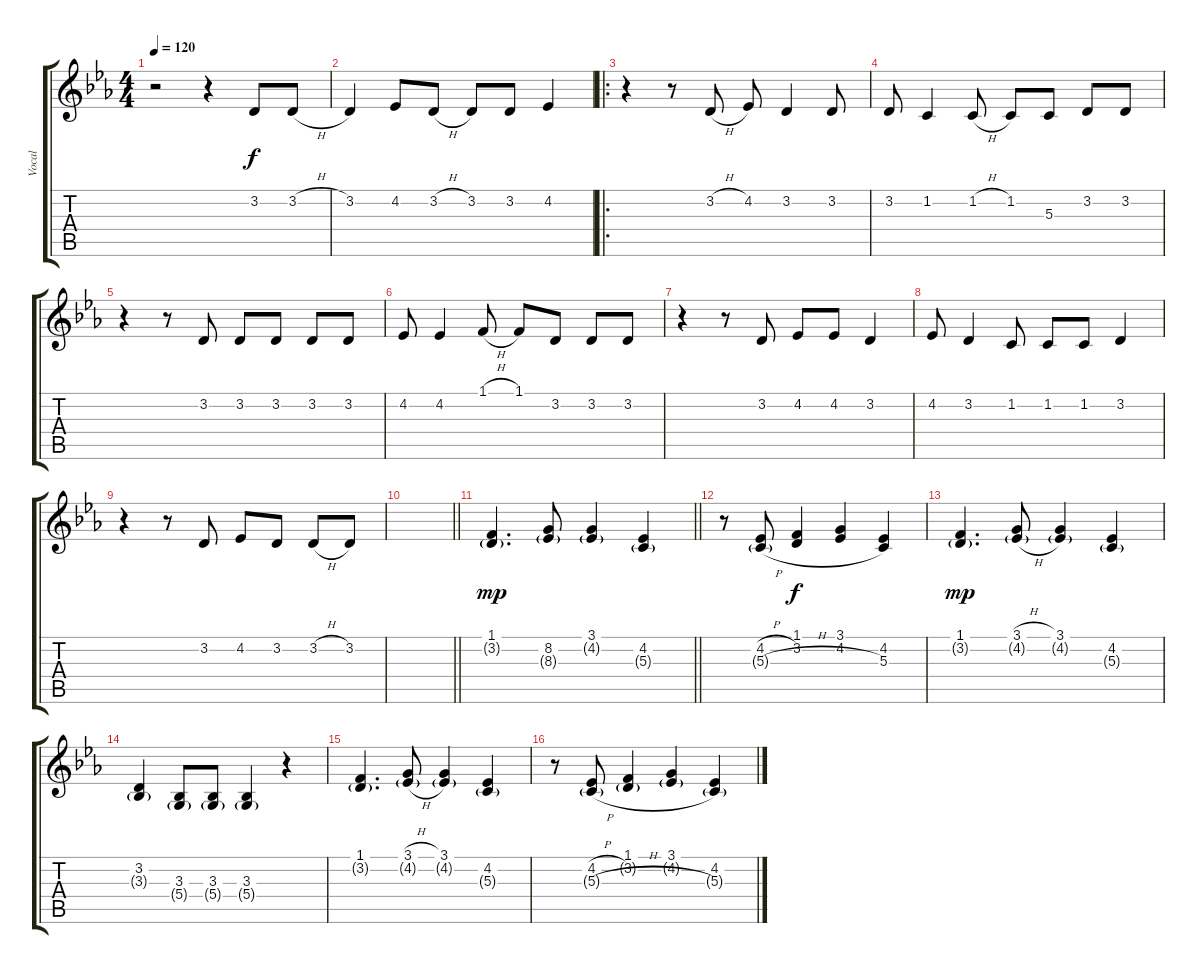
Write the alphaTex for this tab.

\track ("Vocal" "Vocal") {instrument violin}
\staff {score tabs}
\tuning (E4 B3 G3 D3 A2 E2) {hide}
\ts (4 4)
\tempo 120
\clef g2
\ks eb
r.2{dy f} r.4 3.2.8 3.2{h}.8 |
3.2.4 4.2.8 3.2{h}.8 3.2.8 3.2.8 4.2.4 |
\ro
r.4 r.8 3.2{h}.8 4.2.8 3.2.4 3.2.8 |
3.2.8 1.2.4 1.2{h}.8 1.2.8 5.3.8 3.2.8 3.2.8 |
r.4 r.8 3.2.8 3.2.8 3.2.8 3.2.8 3.2.8 |
4.2.8 4.2.4 1.1{h}.8 1.1.8 3.2.8 3.2.8 3.2.8 |
r.4 r.8 3.2.8 4.2.8 4.2.8 3.2.4 |
4.2.8 3.2.4 1.2.8 1.2.8 1.2.8 3.2.4 |
r.4 r.8 3.2.8 4.2.8 3.2.8 3.2{h}.8 3.2.8 |
\barLineRight lightlight
|
\barLineRight lightlight
(1.1 3.2{g}).4{d dy mp} (8.2 8.3{g}).8 (3.1 4.2{g}).4 (4.2 5.3{g}).4 |
r.8 (4.2{h} 5.3{h g}).8 (1.1 3.2).4{dy f} (3.1 4.2).4 (4.2 5.3).4 |
(1.1 3.2{g}).4{d dy mp} (3.1{h} 4.2{h g}).8 (3.1 4.2{g}).4 (4.2 5.3{g}).4 |
(3.2 3.3{g}).4 (3.3 5.4{g}).8 (3.3 5.4{g}).8 (3.3 5.4{g}).4 r.4 |
(1.1 3.2{g}).4{d} (3.1{h} 4.2{h g}).8 (3.1 4.2{g}).4 (4.2 5.3{g}).4 |
r.8 (4.2{h} 5.3{h g}).8 (1.1 3.2{g}).4 (3.1 4.2{g}).4 (4.2 5.3{g}).4
